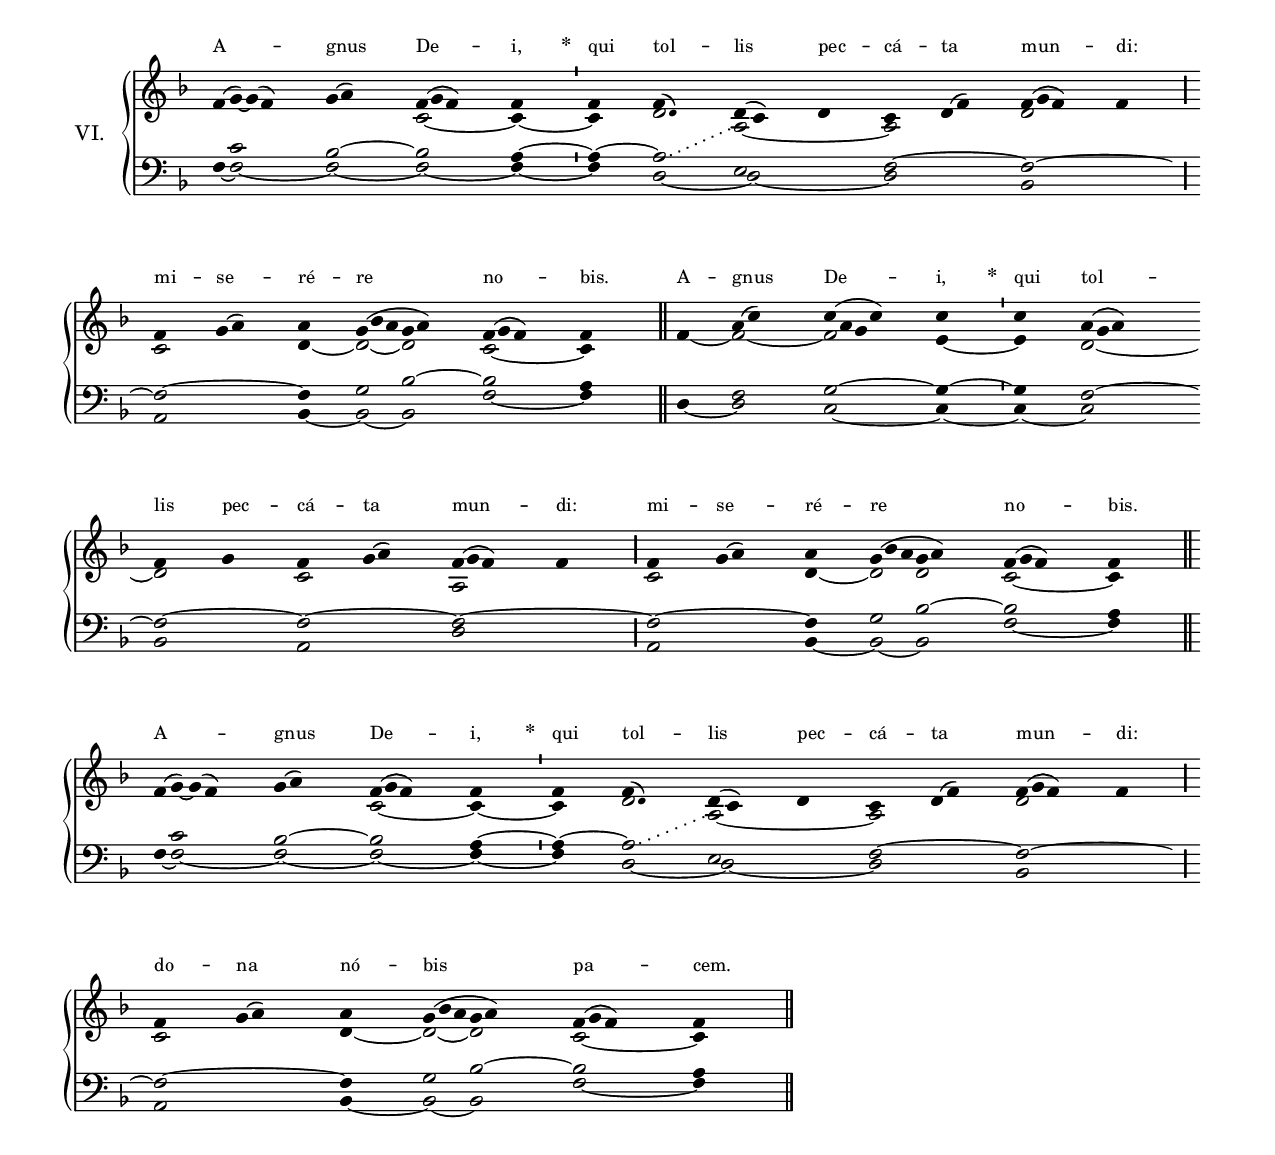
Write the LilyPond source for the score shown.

\version "2.18"
\include "gregorian.ly"
\include "noh2.ily"

%Page reference: page v.52
%(volume.page)

%Proofed 3/14

global = {
 \key f \major
 \cadenzaOn 
 \override Glissando #'thickness = #2.0
}

chantText = \lyricmode {
A -- gnus De -- i, 
\set stanza = " * " qui tol -- lis pec -- cá -- ta mun -- di: 
mi -- se -- ré -- re no -- bis. 
A -- gnus De -- i, 
\set stanza = " * " qui tol -- lis pec -- cá -- ta mun -- di: 
mi -- se -- ré -- re no -- bis. 
A -- gnus De -- i, 
\set stanza = " * " qui tol -- lis pec -- cá -- ta mun -- di: 
do -- na nó -- bis pa -- cem. }

chantMusic = {
\tieDown   f'4 ( g'4) ~ g'4 ( f'4) g'4 ( a'4) f'4 ( g'4 f'4) f'4 \divisioMinima
 f'4 f'4 ( \once \tweak #'font-size #-4 d' ) d'4 ( c'4) d'4 c'4 d'4 ( f'4) f'4 ( g'4 f'4) f'4 \divisioMaior
 \forceBreak
 f'4 g'4 ( a'4) a'4  g'4 ( bes'4 a'4 g'4 a'4) f'4 ( g'4 f'4) f'4 \finalis
 f'4 a'4 ( c''4) c''4 ( a'4 g'4 c''4) c''4 \divisioMinima
 c''4 a'4 ( g'4 a'4) \forceBreak
 f'4 g'4 f'4 g'4 ( a'4) f'4 ( g'4 f'4) f'4 \divisioMaior
 f'4 g'4 ( a'4) a'4  g'4 ( bes'4 a'4 g'4 a'4) f'4 ( g'4 f'4) f'4 \finalis
 \forceBreak
 f'4 ( g'4) ~ g'4 ( f'4) g'4 ( a'4) f'4 ( g'4 f'4) f'4 \divisioMinima
 f'4 f'4 ( \once \tweak #'font-size #-4 d' ) d'4 ( c'4) d'4 c'4 d'4 ( f'4) f'4 ( g'4 f'4) f'4 \divisioMaior
 \forceBreak
 f'4 g'4 ( a'4) a'4  g'4 ( bes'4 a'4 g'4 a'4) f'4 ( g'4 f'4) f'4 \finalis

}

altoMusic = {
r2*6/2 c'2*3/2 ~ c'4 ~ \divisioMinima
c'4 d'2 a2*3/2 ~ a2*3/2 d'2*4/2 \divisioMaior
c'2*3/2 d'4 ~ d'2*3/2 ~ d'2 c'2*3/2 ~ c'4 \finalis
f'4 ~ f'2 ~ f'2*4/2 e'4 ~ \divisioMinima
e'4 d'2*3/2 ~ d'2 c'2*3/2 a2*4/2 \divisioMaior
c'2*3/2 d'4 ~ d'2*3/2 d'2 c'2*3/2 ~ c'4 \finalis
r2*6/2 c'2*3/2 ~ c'4 ~ \divisioMinima
c'4 d'2 a2*3/2 ~ a2*3/2 d'2*4/2 \divisioMaior
c'2*3/2 d'4 ~ d'2*3/2 ~ d'2 c'2*3/2 ~ c'4 \finalis
}

tenorMusic = {
r4 c'2*3/2 bes2 ~ bes2*3/2 a4 ~ \divisioMinima
a4 ~ a2 e2*3/2 f2*3/2 ~ f2*4/2 ~ \divisioMaior
f2*3/2 ~ f4 g2*3/2 bes2 ~ bes2*3/2 a4 \finalis
r4 f2 g2*4/2 ~ g4 ~ \divisioMinima
g4 f2*3/2 ~ f2 ~ f2*3/2 ~ f2*4/2 ~ \divisioMaior
f2*3/2 ~ f4 g2*3/2 bes2 ~ bes2*3/2 a4 \finalis
r4 c'2*3/2 bes2 ~ bes2*3/2 a4 ~ \divisioMinima
a4 ~ a2 e2*3/2 f2*3/2 ~ f2*4/2 ~ \divisioMaior
f2*3/2 ~ f4 g2*3/2 bes2 ~ bes2*3/2 a4 \finalis
}

bassMusic = {
f4 ~ f2*3/2 ~ f2 ~ f2*3/2 ~ f4 ~ \divisioMinima
f4 d2 ~ d2*3/2 ~ d2*3/2 bes,2*4/2 \divisioMaior
a,2*3/2 bes,4 ~ bes,2*3/2 ~ bes,2 f2*3/2 ~ f4 \finalis
d4 ~ d2 c2*4/2 ~ c4 ~ \divisioMinima
c4 ~ c2*3/2 bes,2 a,2*3/2 d2*4/2 \divisioMaior
a,2*3/2 bes,4 ~ bes,2*3/2 ~ bes,2 f2*3/2 ~ f4 \finalis
f4 ~ f2*3/2 ~ f2 ~ f2*3/2 ~ f4 ~ \divisioMinima
f4 d2 ~ d2*3/2 ~ d2*3/2 bes,2*4/2 \divisioMaior
a,2*3/2 bes,4 ~ bes,2*3/2 ~ bes,2 f2*3/2 ~ f4 \finalis
}

voiceLines = {
\voiceLineStyle


s2*11/2
\allowVoiceLineBreak
\voiceLine "down" "up" a2*2/2 a2*1/2


s2*67/2
\allowVoiceLineBreak
\voiceLine "down" "up" a2*2/2 a2*1/2


}

\score{
  <<
    \new Lyrics
    \new GrandStaff <<
      \set GrandStaff.autoBeaming = ##f
      \set GrandStaff.instrumentName = \markup \center-column {
        "VI."
      }
      \new Staff = up <<
        \new Voice = "chant" {
          \voiceOne \global \chantMusic
        }
        \new Voice {
          \voiceTwo \global \altoMusic
        }
      >>

      \new Staff = down <<
        \clef bass
        \new Voice {
          \voiceOne \global \tenorMusic
        }
        \new Voice {
          \voiceTwo \global \bassMusic
        }
	\new Voice {
        \voiceThree \global \voiceLines
        }
      >>
    >>
    \context Lyrics {
      \lyricsto chant {
      \chantText
    }
    }
  >>
  \layout{
  }
  
}
